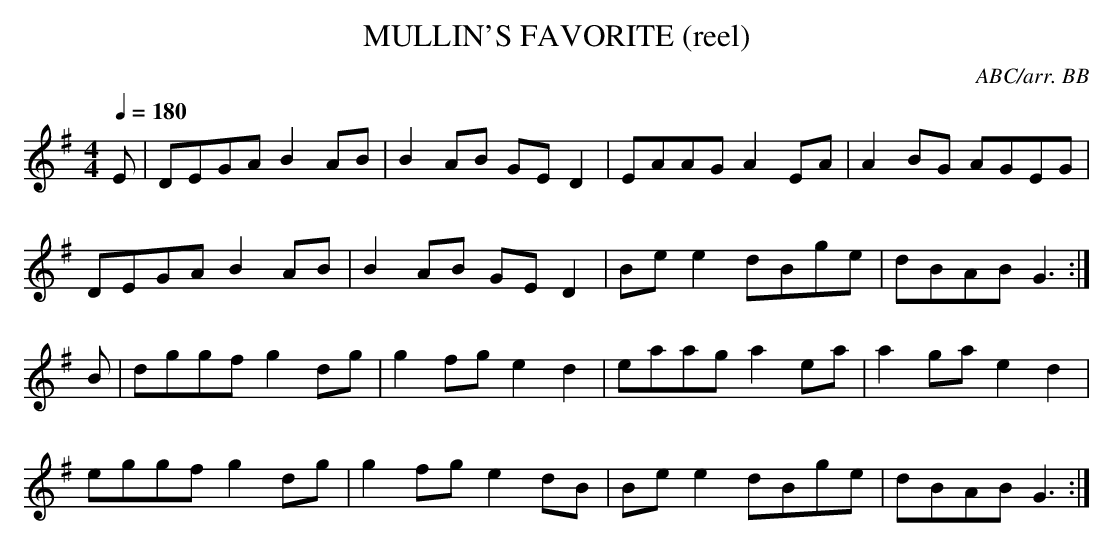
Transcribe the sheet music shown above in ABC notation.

X:1
T:MULLIN'S FAVORITE (reel)
C:ABC/arr. BB
M:4/4
Q:1/4=180
K:G
E|DEGA B2AB|B2AB GED2|EAAG A2EA|A2BG AGEG|
DEGA B2AB|B2AB GED2|Bee2 dBge|dBAB G3:|
B|dggf g2dg|g2fg e2d2|eaag a2ea|a2ga e2d2|
eggf g2dg|g2fg e2dB|Bee2 dBge|dBAB G3:|
